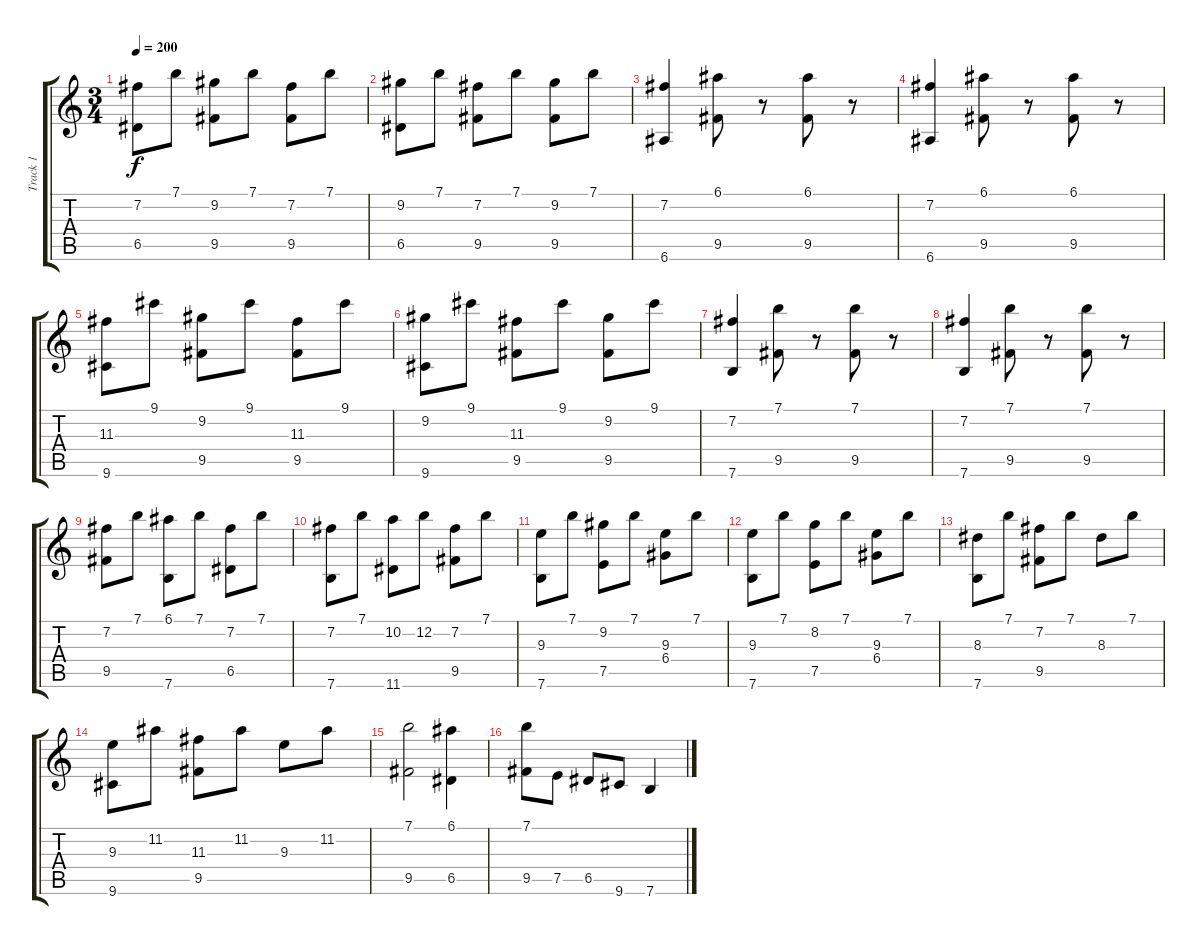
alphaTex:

\track ("Track 1" "Track 1") {instrument electricguitarjazz}
\staff {score tabs}
\tuning (E4 B3 G3 D3 A2 E2) {hide}
\ts (3 4)
\tempo 200
\clef g2
\ks c
(7.2 6.5).8{dy f} 7.1.8 (9.2 9.5).8 7.1.8 (7.2 9.5).8 7.1.8 |
(9.2 6.5).8 7.1.8 (7.2 9.5).8 7.1.8 (9.2 9.5).8 7.1.8 |
(7.2 6.6).4 (6.1 9.5).8 r.8 (6.1 9.5).8 r.8 |
(7.2 6.6).4 (6.1 9.5).8 r.8 (6.1 9.5).8 r.8 |
(11.3 9.6).8 9.1.8 (9.2 9.5).8 9.1.8 (11.3 9.5).8 9.1.8 |
(9.2 9.6).8 9.1.8 (11.3 9.5).8 9.1.8 (9.2 9.5).8 9.1.8 |
(7.2 7.6).4 (7.1 9.5).8 r.8 (7.1 9.5).8 r.8 |
(7.2 7.6).4 (7.1 9.5).8 r.8 (7.1 9.5).8 r.8 |
(7.2 9.5).8 7.1.8 (6.1 7.6).8 7.1.8 (7.2 6.5).8 7.1.8 |
(7.2 7.6).8 7.1.8 (10.2 11.6).8 12.2.8 (7.2 9.5).8 7.1.8 |
(9.3 7.6).8 7.1.8 (9.2 7.5).8 7.1.8 (9.3 6.4).8 7.1.8 |
(9.3 7.6).8 7.1.8 (8.2 7.5).8 7.1.8 (9.3 6.4).8 7.1.8 |
(8.3 7.6).8 7.1.8 (7.2 9.5).8 7.1.8 8.3.8 7.1.8 |
(9.3 9.6).8 11.2.8 (11.3 9.5).8 11.2.8 9.3.8 11.2.8 |
(7.1 9.5).2 (6.1 6.5).4 |
(7.1 9.5).8 7.5.8 6.5.8 9.6.8 7.6.4
